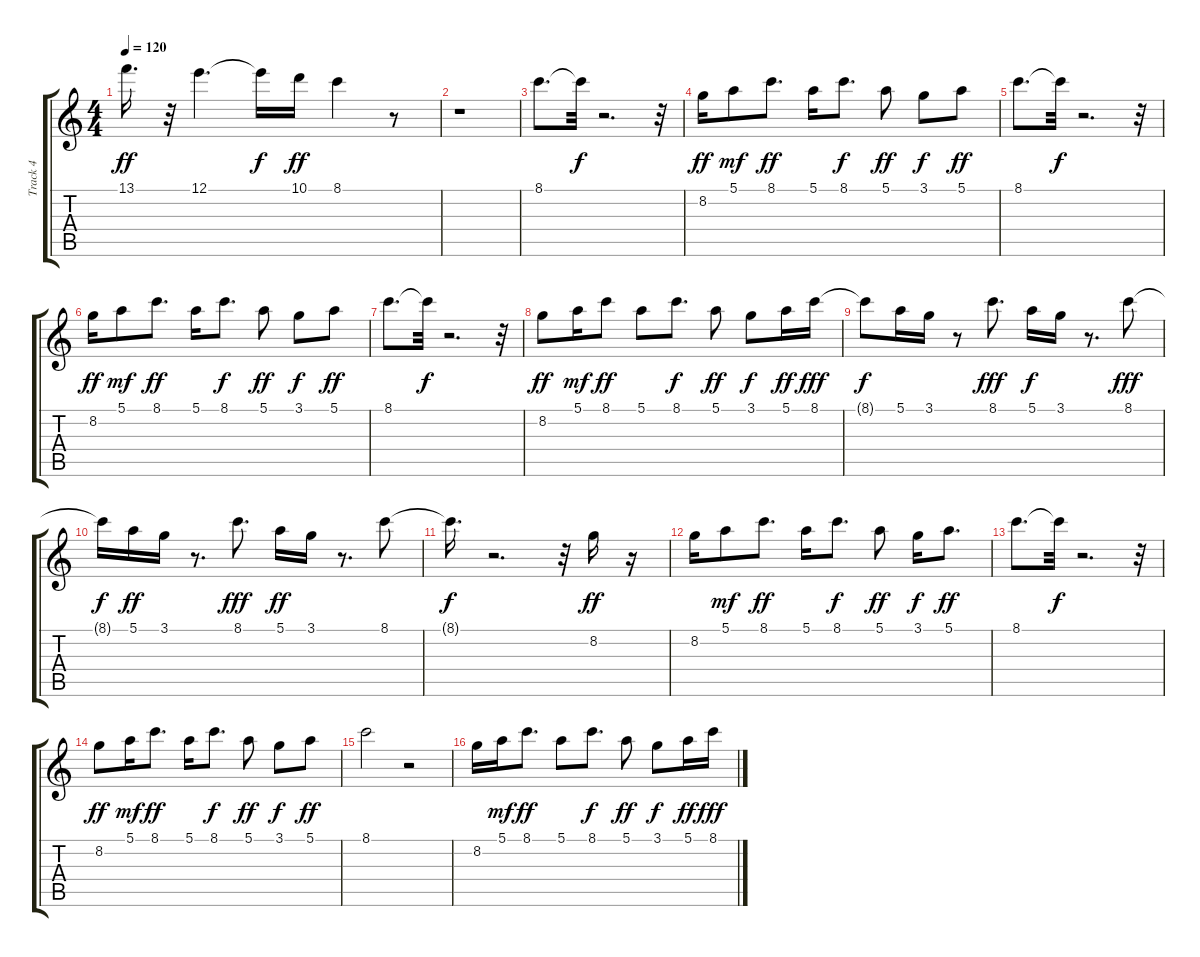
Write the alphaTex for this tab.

\track ("Track 4" "Track 4") {instrument electricguitarjazz}
\staff {score tabs}
\tuning (E4 B3 G3 D3 A2 E2) {hide}
\ts (4 4)
\tempo 120
\clef g2
\ks c
13.1.16{d dy ff} r.32 12.1.4{d} 12.1{t}.16{dy f} 10.1.16{dy ff} 8.1.4 r.8 |
r.1 |
8.1.8{d} 8.1{t}.32{dy f} r.2{d} r.32 |
8.2.16{dy ff} 5.1.8{dy mf} 8.1.8{d dy ff} 5.1.16 8.1.8{d dy f} 5.1.8{dy ff} 3.1.8{dy f} 5.1.8{dy ff} |
8.1.8{d} 8.1{t}.32{dy f} r.2{d} r.32 |
8.2.16{dy ff} 5.1.8{dy mf} 8.1.8{d dy ff} 5.1.16 8.1.8{d dy f} 5.1.8{dy ff} 3.1.8{dy f} 5.1.8{dy ff} |
8.1.8{d} 8.1{t}.32{dy f} r.2{d} r.32 |
8.2.8{dy ff} 5.1.16{dy mf} 8.1.8{dy ff} 5.1.8 8.1.8{d dy f} 5.1.8{dy ff} 3.1.8{dy f} 5.1.16{dy ff} 8.1.16{dy fff} |
8.1{t}.8{dy f} 5.1.16 3.1.16 r.8 8.1.8{d dy fff} 5.1.16{dy f} 3.1.16 r.8{d} 8.1.8{dy fff} |
8.1{t}.16{dy f} 5.1.16{dy ff} 3.1.16 r.8{d} 8.1.8{d dy fff} 5.1.16{dy ff} 3.1.16 r.8{d} 8.1.8 |
8.1{t}.16{d dy f} r.2{d} r.32 8.2.16{dy ff} r.16 |
8.2.16 5.1.8{dy mf} 8.1.8{d dy ff} 5.1.16 8.1.8{d dy f} 5.1.8{dy ff} 3.1.16{dy f} 5.1.8{d dy ff} |
8.1.8{d} 8.1{t}.32{dy f} r.2{d} r.32 |
8.2.8{dy ff} 5.1.16{dy mf} 8.1.8{d dy ff} 5.1.16 8.1.8{d dy f} 5.1.8{dy ff} 3.1.8{dy f} 5.1.8{dy ff} |
8.1.2 r.2 |
8.2.16 5.1.16{dy mf} 8.1.8{d dy ff} 5.1.8 8.1.8{d dy f} 5.1.8{dy ff} 3.1.8{dy f} 5.1.16{dy ff} 8.1.16{dy fff}
